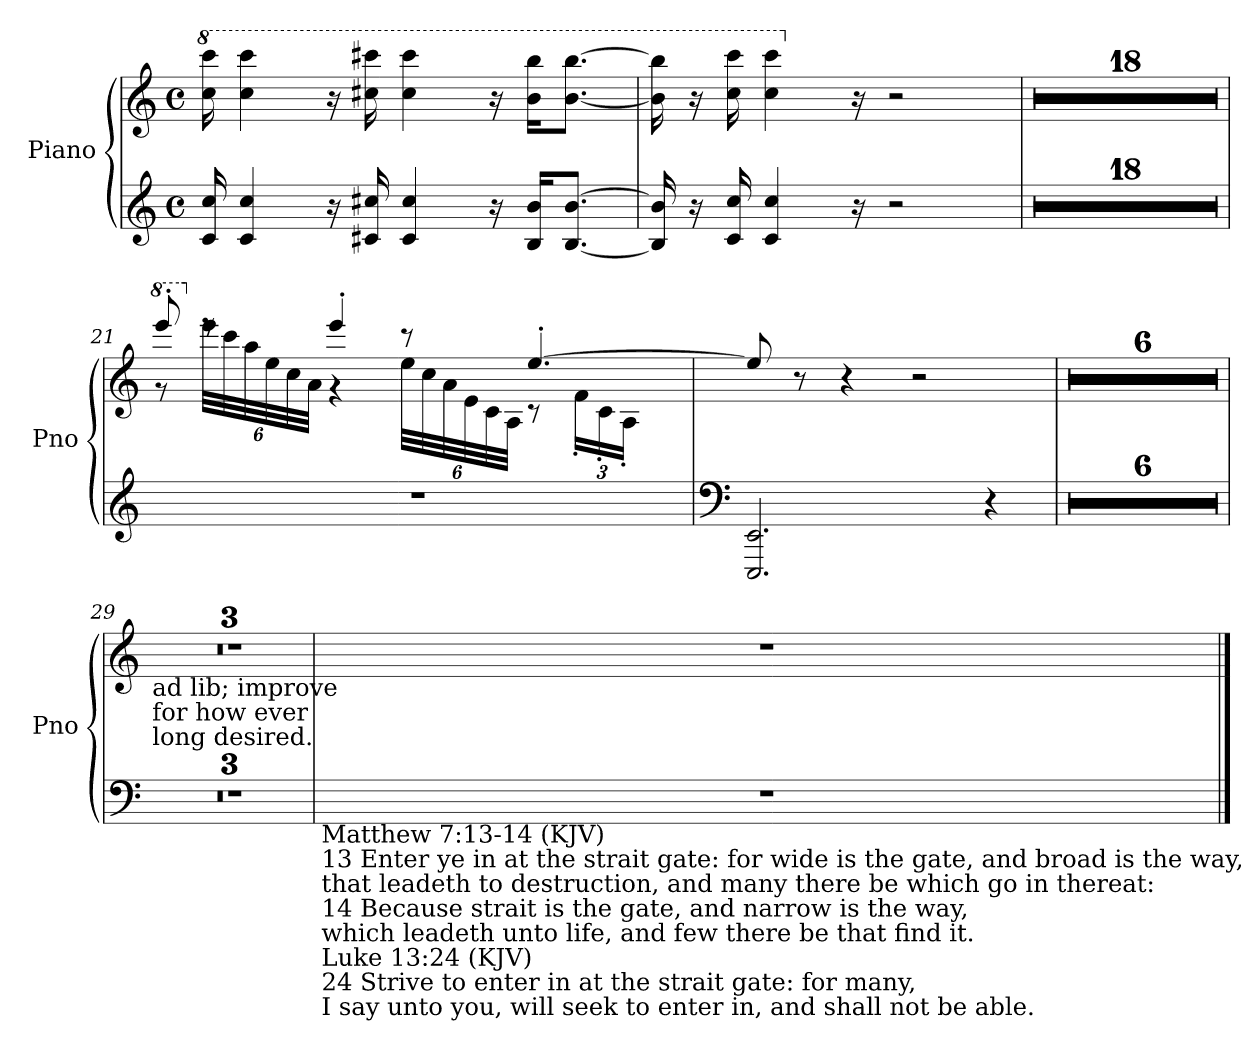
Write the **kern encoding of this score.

**kern	**kern
*part1	*part1
*staff2	*staff1
*I"Piano	*
*I'Pno	*
*clefG2	*clefG2
*k[]	*k[]
*M4/4	*M4/4
*met(c)	*met(c)
*MM80	*MM80
*	*8va
=1	=1
16c/ 16cc/	16ccc\ 16cccc\
4c/ 4cc/	4ccc\ 4cccc\
16r	16r
16c#X/ 16cc#X/	16ccc#X\ 16cccc#X\
4c#/ 4cc#/	4ccc#\ 4cccc#\
16r	16r
16B/ 16b/KL	16bb\ 16bbb\KL
[8.B/ [8.b/J	[8.bb\ [8.bbb\J
=2	=2
16B/] 16b/]	16bb\] 16bbb\]
16r	16r
16c/ 16cc/	16ccc\ 16cccc\
4c/ 4cc/	4ccc\ 4cccc\
*	*X8va
16r	16r
2r	2r
=3	=3
1r	1r
=4	=4
1r	1r
=5	=5
1r	1r
=6	=6
1r	1r
=7	=7
1r	1r
=8	=8
1r	1r
=9	=9
1r	1r
=10	=10
1r	1r
=11	=11
1r	1r
=12	=12
1r	1r
!!LO:LB:g=z
=13	=13
1r	1r
=14	=14
1r	1r
=15	=15
1r	1r
=16	=16
1r	1r
=17	=17
1r	1r
=18	=18
1r	1r
=19	=19
1r	1r
=20	=20
1r	1r
=21	=21
*k[]	*k[]
*	*8va
*	*^
1r	8eeee'/	8r
*	*X8va	*
*	*	*Xbrackettup
.	8reee	48eee\LLL
.	.	48ccc\
.	.	48aa\
.	.	48ee\
.	.	48cc\
.	.	48a\JJJ
.	4eee'/	4r
.	8rccc	48ee\LLL
.	.	48cc\
.	.	48a\
.	.	48e\
.	.	48c\
.	.	48A\JJJ
.	[4.ee'/	8r
.	.	24f'\LL
.	.	24c'\
.	.	24A'\JJ
.	.	8ryy
*	*v	*v
=22	=22
*clefF4	*
2.EEE/ 2.EE/	8ee/]
.	8r
.	4r
.	2r
4r	.
=23	=23
1r	1r
!!LO:LB:g=z
=24	=24
1r	1r
=25	=25
1r	1r
=26	=26
1r	1r
=27	=27
1r	1r
=28	=28
1r	1r
=29	=29
!	!LO:TX:b:t=ad lib; improve
!	!LO:TX:b:t=for how ever
!	!LO:TX:b:t=long desired.
1r;	1r;<
=30	=30
1r	1r
=31	=31
1r	1r
=32	=32
!LO:TX:b:t=Matthew 7&colon;13-14  (KJV)	!
!LO:TX:b:t=13 Enter ye in at the strait gate&colon; for wide is the gate, and broad is the way,	!
!LO:TX:b:t=that leadeth to destruction, and many there be which go in thereat&colon;	!
!LO:TX:b:t=14 Because strait is the gate, and narrow is the way,	!
!LO:TX:b:t=which leadeth unto life, and few there be that find it.	!
!LO:TX:b:t=Luke 13&colon;24  (KJV)	!
!LO:TX:b:t=24 Strive to enter in at the strait gate&colon; for many,	!
!LO:TX:b:t=I say unto you, will seek to enter in, and shall not be able.	!
1r	1r
==	==
*-	*-
